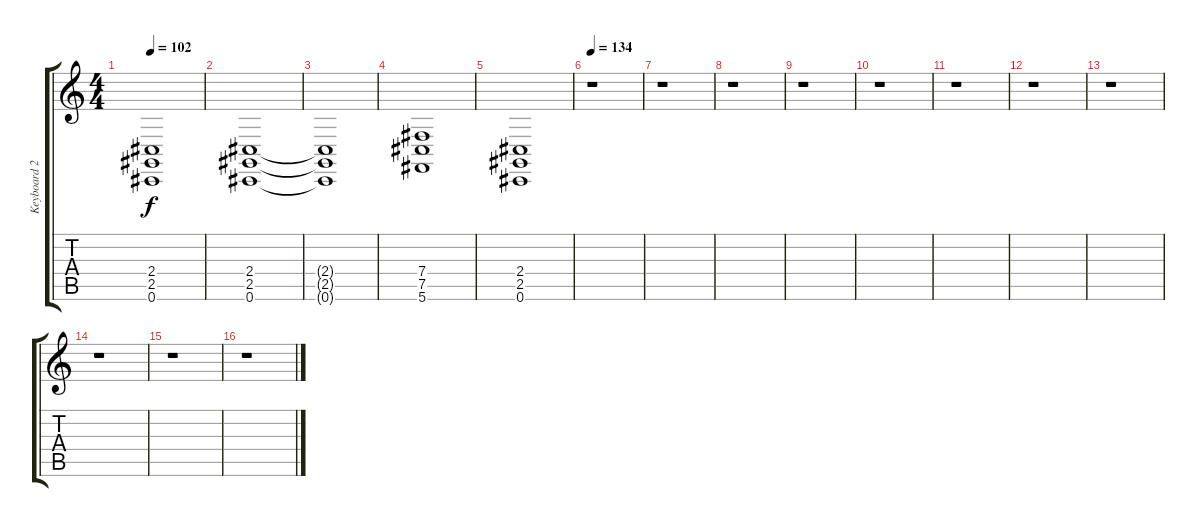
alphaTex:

\track ("Keyboard 2" "Keyboard 2") {instrument choiraahs}
\staff {score tabs}
\tuning (Db4 Ab3 E3 B2 Gb2 Db2) {hide}
\ts (4 4)
\tempo 102
\clef g2
\ks c
(2.4 2.5 0.6).1{dy f} |
(2.4 2.5 0.6).1 |
(2.4{t} 2.5{t} 0.6{t}).1 |
(7.4 7.5 5.6).1 |
(2.4 2.5 0.6).1 |
\section ("" "")
\tempo 134
r.1 |
r.1 |
r.1 |
r.1 |
r.1 |
r.1 |
r.1 |
r.1 |
r.1 |
r.1 |
r.1
